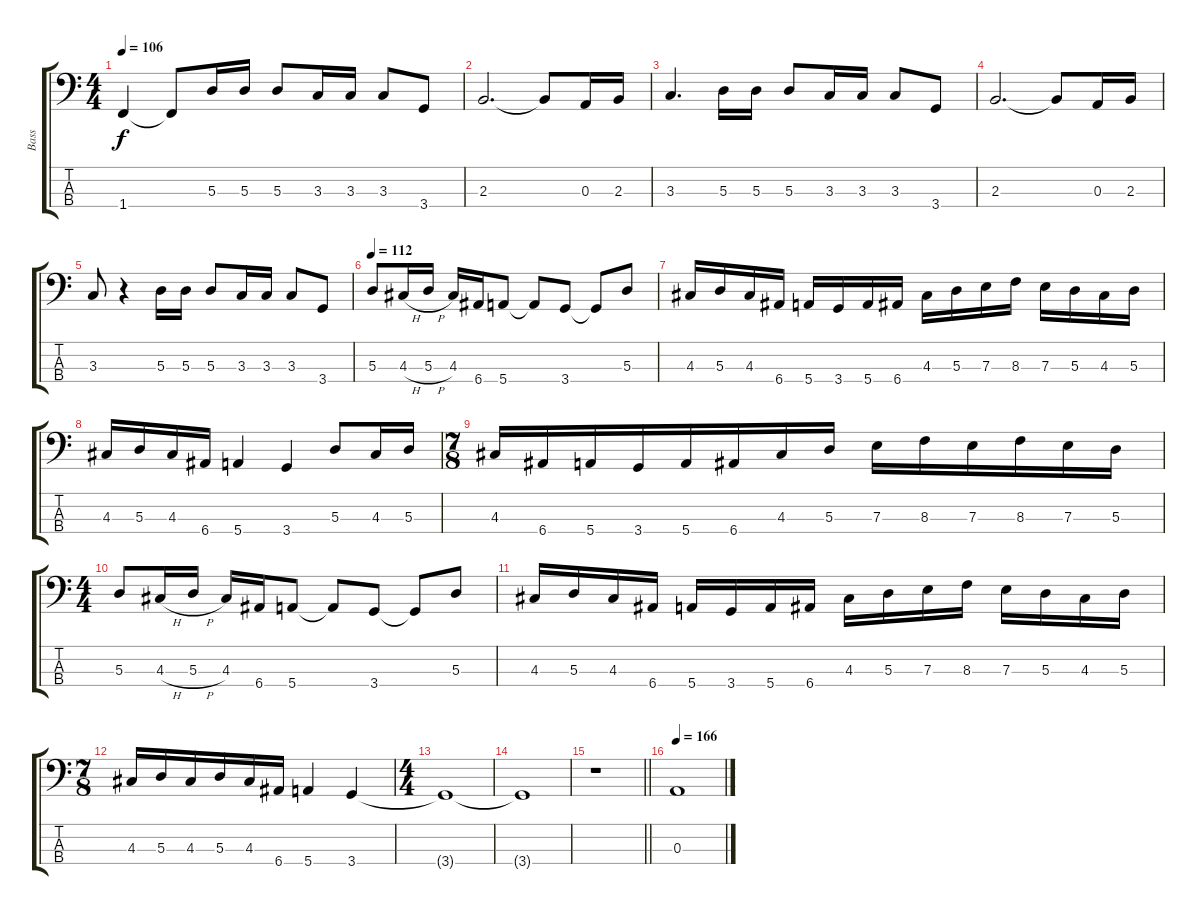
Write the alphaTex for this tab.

\track ("Bass" "Bass") {instrument electricbassfinger}
\staff {score tabs}
\tuning (G2 D2 A1 E1) {hide}
\ts (4 4)
\tempo 106
\clef f4
\ks c
1.4.4{dy f} 1.4{t}.8 5.3.16 5.3.16 5.3.8 3.3.16 3.3.16 3.3.8 3.4.8 |
2.3.2{d} 2.3{t}.8 0.3.16 2.3.16 |
3.3.4{d} 5.3.16 5.3.16 5.3.8 3.3.16 3.3.16 3.3.8 3.4.8 |
2.3.2{d} 2.3{t}.8 0.3.16 2.3.16 |
3.3.8 r.4 5.3.16 5.3.16 5.3.8 3.3.16 3.3.16 3.3.8 3.4.8 |
\tempo 112
5.3.8 4.3{h}.16 5.3{h}.16 4.3.16 6.4.16 5.4.8 5.4{t}.8 3.4.8 3.4{t}.8 5.3.8 |
4.3.16 5.3.16 4.3.16 6.4.16 5.4.16 3.4.16 5.4.16 6.4.16 4.3.16 5.3.16 7.3.16 8.3.16 7.3.16 5.3.16 4.3.16 5.3.16 |
4.3.16 5.3.16 4.3.16 6.4.16 5.4.4 3.4.4 5.3.8 4.3.16 5.3.16 |
\ts (7 8)
4.3.16 6.4.16 5.4.16 3.4.16 5.4.16 6.4.16 4.3.16 5.3.16 7.3.16 8.3.16 7.3.16 8.3.16 7.3.16 5.3.16 |
\ts (4 4)
5.3.8 4.3{h}.16 5.3{h}.16 4.3.16 6.4.16 5.4.8 5.4{t}.8 3.4.8 3.4{t}.8 5.3.8 |
4.3.16 5.3.16 4.3.16 6.4.16 5.4.16 3.4.16 5.4.16 6.4.16 4.3.16 5.3.16 7.3.16 8.3.16 7.3.16 5.3.16 4.3.16 5.3.16 |
\ts (7 8)
4.3.16 5.3.16 4.3.16 5.3.16 4.3.16 6.4.16 5.4.4 3.4.4 |
\ts (4 4)
3.4{t}.1 |
3.4{t}.1 |
\barLineRight lightlight
r.1 |
\tempo 166
0.3.1
